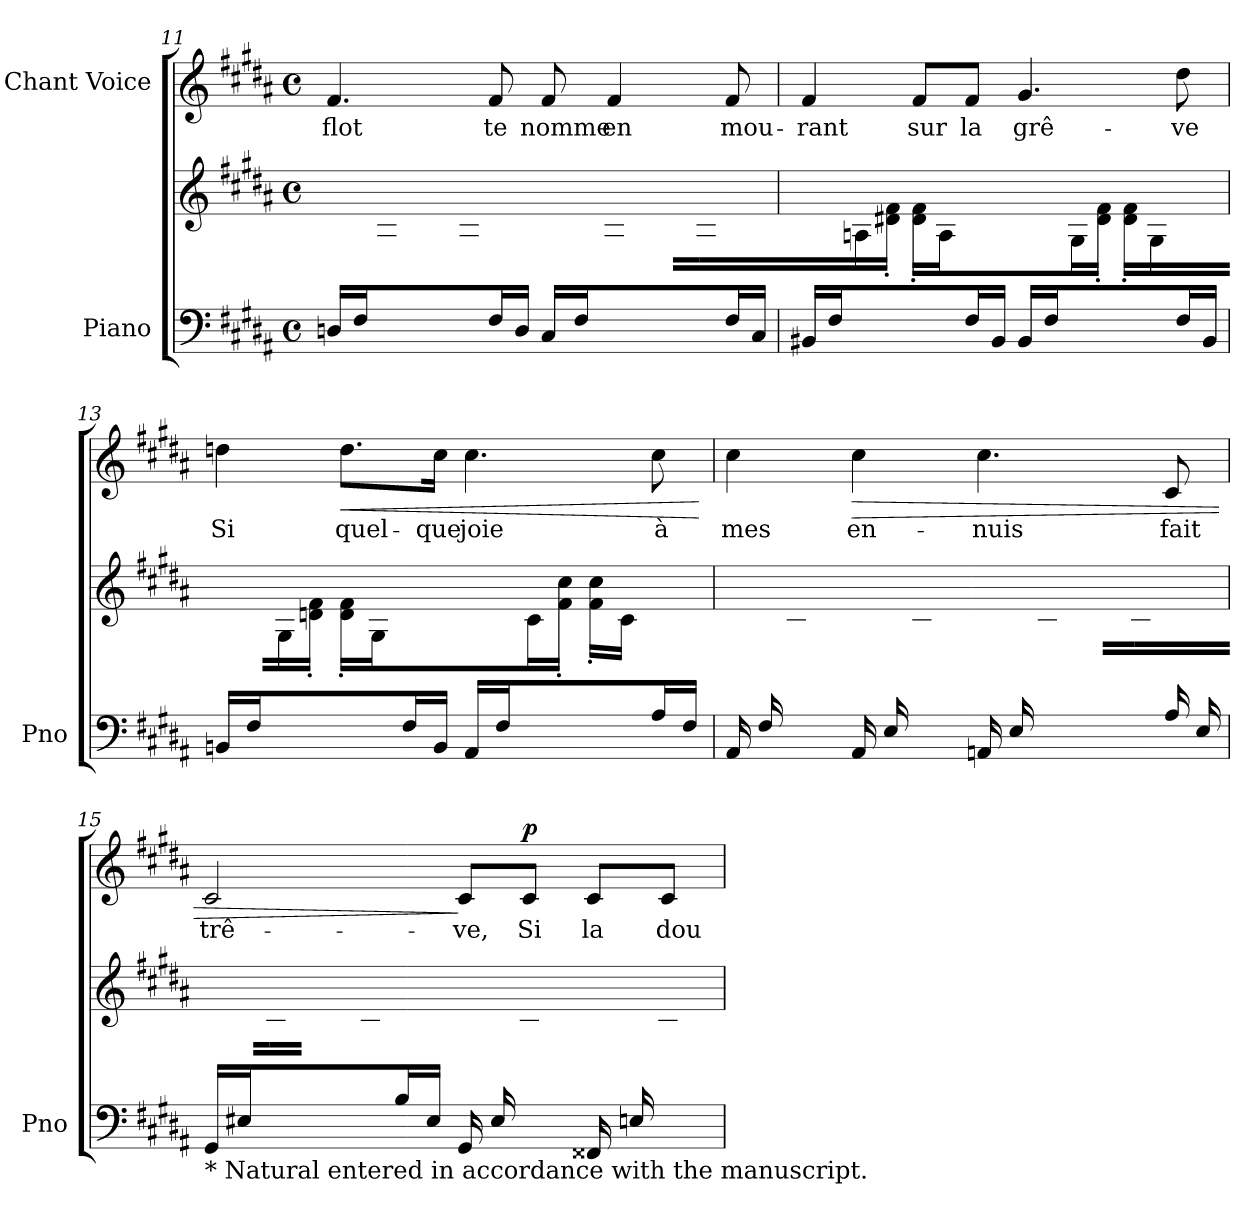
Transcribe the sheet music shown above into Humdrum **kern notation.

**kern	**kern	**kern	**text	**dynam
*part2	*part2	*part1	*part1	*part1
*staff3	*staff2	*staff1	*staff1	*staff1
*I"Piano	*	*I"Chant Voice	*	*
*I'Pno	*	*	*	*
*clefF4	*clefG2	*clefG2	*	*
*k[f#c#g#d#a#]	*k[f#c#g#d#a#]	*k[f#c#g#d#a#]	*	*
*M4/4	*M4/4	*M4/4	*	*
*met(c)	*met(c)	*met(c)	*	*
=11	=11	=11	=11	=11
*	*^	*	*	*
(<16Dn/LL	1ryy	8ryy	4.f#/	flot	.
16F#/	.	.	.	.	.
4ryy	.	16An\)	.	.	.
.	.	16dn'\JJ	.	.	.
.	.	16d'\LL	.	.	.
.	.	16A\	.	.	.
16F#/	.	4ryy	8f#/	te	.
16D/JJ	.	.	.	.	.
(<16C#/LL	.	.	8f#/	nomme	.
16F#/	.	.	.	.	.
4ryy	.	16A#X\)	4f#/	en	.
.	.	16e\' 16f#\'JJ	.	.	.
.	.	16e\' 16f#\'LL	.	.	.
.	.	16A#\	.	.	.
16F#/	.	8ryy	8f#/	mou-	.
16C#/JJ	.	.	.	.	.
=12	=12	=12	=12	=12	=12
(<16BB#X/LL	1ryy	8ryy	4f#/	-rant	.
16F#/	.	.	.	.	.
4ryy	.	16An\)	.	.	.
.	.	16d#X\' 16f#\'JJ	.	.	.
.	.	16d#\' 16f#\'LL	8f#/L	sur	.
.	.	16A\	.	.	.
16F#/	.	4ryy	8f#/J	la	.
16BB#/JJ	.	.	.	.	.
(<16BB#/LL	.	.	4.g#/	grê-	.
16F#/	.	.	.	.	.
4ryy	.	16G#\)	.	.	.
.	.	16d#\' 16f#\'JJ	.	.	.
.	.	16d#\' 16f#\'LL	.	.	.
.	.	16G#\	.	.	.
16F#/	.	8ryy	8dd#\	-ve	.
16BB#/JJ	.	.	.	.	.
=13	=13	=13	=13	=13	=13
(<16BBn/LL	1ryy	8ryy	4ddn\	Si	.
16F#/	.	.	.	.	.
4ryy	.	16G#\)	.	.	.
.	.	16dn\' 16f#\'JJ	.	.	.
!	!	!	!	!	!LO:HP:b
.	.	16d\' 16f#\'LL	8.dd\L	quel-	<
.	.	16G#\	.	.	.
16F#/	.	4ryy	.	.	.
16BB/JJ	.	.	16cc#\Jk	-que	.
(<16AA#/LL	.	.	4.cc#\	joie	.
16F#/	.	.	.	.	.
4ryy	.	16c#\)	.	.	.
.	.	16f#\' 16cc#\'JJ	.	.	.
.	.	16f#\' 16cc#\'LL	.	.	.
.	.	16c#\	.	.	.
16A#/	.	8ryy	8cc#\	à	.
16F#/JJ	.	.	.	.	.
*	*v	*v	*	*	*
.	.	.	.	[
=14	=14	=14	=14	=14
*	*^	*	*	*
(<16AA#/LL	1ryy	8ryy	4cc#\	mes	.
16F#/	.	.	.	.	.
8ryy	.	16c#\)	.	.	.
.	.	16f#\' 16cc#\'JJ	.	.	.
!	!	!	!	!	!LO:HP:b
(<16AA#/LL	.	8ryy	4cc#\	en-	>
16E/	.	.	.	.	.
8ryy	.	16c#\)	.	.	.
.	.	16gn\ 16cc#\JJ	.	.	.
(<16AAn/LL	.	8ryy	4.cc#\	-nuis	.
16E/	.	.	.	.	.
4ryy	.	16c#\)	.	.	.
.	.	16an\' 16cc#\'JJ	.	.	.
.	.	16a\' 16cc#\'LL	.	.	.
.	.	16c#\	.	.	.
16A#/	.	8ryy	8c#/	fait	.
16E/JJ	.	.	.	.	.
=15	=15	=15	=15	=15	=15
!LO:TX:b:t=* Natural entered in accordance with the manuscript.	!	!	!	!	!
(<16GG#/LL	1ryy	8ryy	2c#/	trê-	.
16E#X/	.	.	.	.	.
4ryy	.	16c#\)	.	.	.
.	.	16g#\' 16cc#\'JJ	.	.	.
.	.	16g#\' 16cc#\'LL	.	.	.
.	.	16c#\	.	.	.
16B/	.	4ryy	.	.	.
16E#/JJ	.	.	.	.	.
(<16GG#/LL	.	.	8c#/L	-ve,	]
16E#/	.	.	.	.	.
!	!	!	!	!	!LO:DY:a
8ryy	.	16c#\)	8c#/J	Si	p
.	.	16e#X\' 16cc#\'JJ	.	.	.
(<16FF##X/LL	.	8ryy	8c#/L	la	.
16En/	.	.	.	.	.
8ryy	.	16c#\)	8c#/J	dou-	.
.	.	16en\' 16cc#\'JJ	.	.	.
*	*v	*v	*	*	*
=	=	=	=	=
*-	*-	*-	*-	*-
